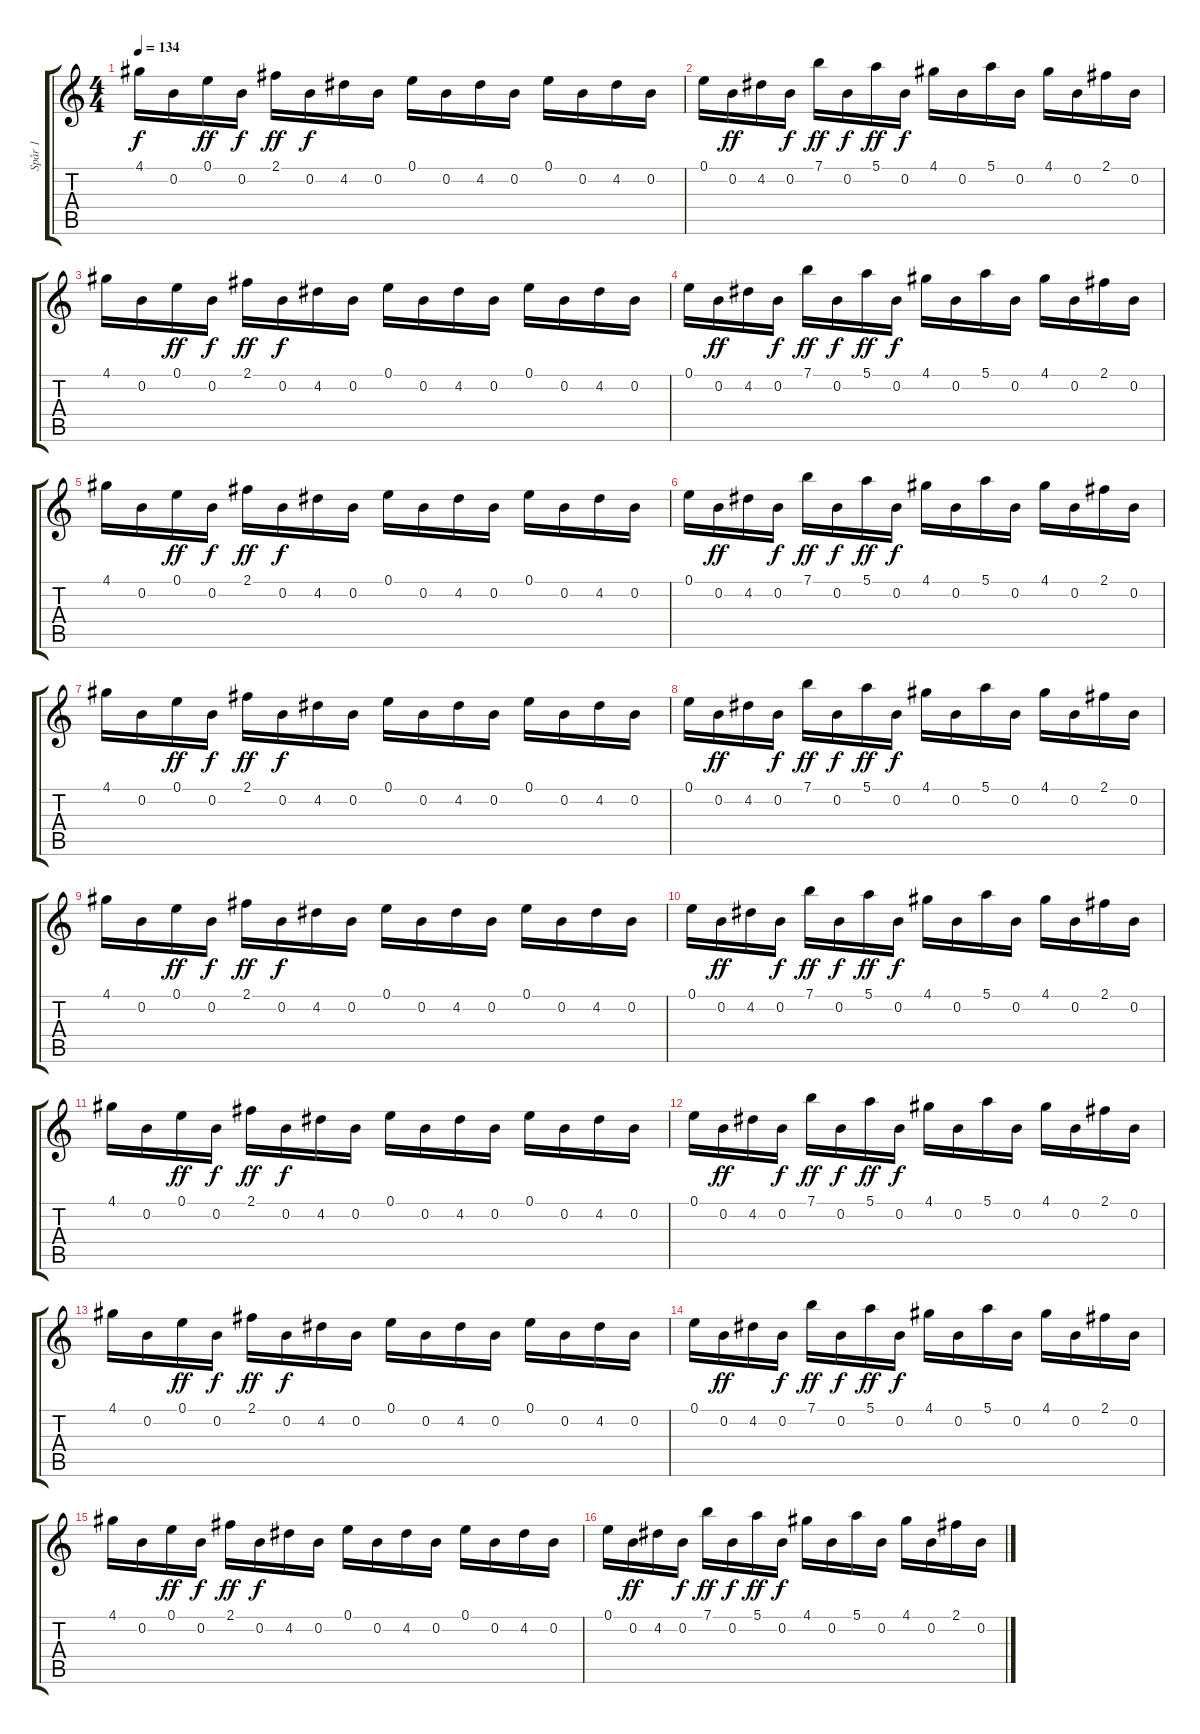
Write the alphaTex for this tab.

\track ("Spår 1" "Spår 1") {instrument overdrivenguitar}
\staff {score tabs}
\tuning (E4 B3 G3 D3 A2 E2) {hide}
\ts (4 4)
\tempo 134
\clef g2
\ks c
4.1.16{dy f} 0.2.16 0.1.16{dy ff} 0.2.16{dy f} 2.1.16{dy ff} 0.2.16{dy f} 4.2.16 0.2.16 0.1.16 0.2.16 4.2.16 0.2.16 0.1.16 0.2.16 4.2.16 0.2.16 |
0.1.16 0.2.16{dy ff} 4.2.16 0.2.16{dy f} 7.1.16{dy ff} 0.2.16{dy f} 5.1.16{dy ff} 0.2.16{dy f} 4.1.16 0.2.16 5.1.16 0.2.16 4.1.16 0.2.16 2.1.16 0.2.16 |
4.1.16 0.2.16 0.1.16{dy ff} 0.2.16{dy f} 2.1.16{dy ff} 0.2.16{dy f} 4.2.16 0.2.16 0.1.16 0.2.16 4.2.16 0.2.16 0.1.16 0.2.16 4.2.16 0.2.16 |
0.1.16 0.2.16{dy ff} 4.2.16 0.2.16{dy f} 7.1.16{dy ff} 0.2.16{dy f} 5.1.16{dy ff} 0.2.16{dy f} 4.1.16 0.2.16 5.1.16 0.2.16 4.1.16 0.2.16 2.1.16 0.2.16 |
4.1.16 0.2.16 0.1.16{dy ff} 0.2.16{dy f} 2.1.16{dy ff} 0.2.16{dy f} 4.2.16 0.2.16 0.1.16 0.2.16 4.2.16 0.2.16 0.1.16 0.2.16 4.2.16 0.2.16 |
0.1.16 0.2.16{dy ff} 4.2.16 0.2.16{dy f} 7.1.16{dy ff volume 9} 0.2.16{dy f} 5.1.16{dy ff} 0.2.16{dy f} 4.1.16 0.2.16 5.1.16 0.2.16 4.1.16 0.2.16 2.1.16 0.2.16 |
4.1.16 0.2.16 0.1.16{dy ff} 0.2.16{dy f} 2.1.16{dy ff} 0.2.16{dy f} 4.2.16 0.2.16 0.1.16 0.2.16 4.2.16 0.2.16 0.1.16 0.2.16 4.2.16 0.2.16 |
0.1.16 0.2.16{dy ff} 4.2.16 0.2.16{dy f} 7.1.16{dy ff} 0.2.16{dy f} 5.1.16{dy ff} 0.2.16{dy f} 4.1.16 0.2.16 5.1.16 0.2.16 4.1.16 0.2.16 2.1.16 0.2.16 |
4.1.16 0.2.16 0.1.16{dy ff} 0.2.16{dy f} 2.1.16{dy ff} 0.2.16{dy f} 4.2.16 0.2.16 0.1.16 0.2.16 4.2.16 0.2.16 0.1.16 0.2.16 4.2.16 0.2.16 |
0.1.16 0.2.16{dy ff} 4.2.16 0.2.16{dy f} 7.1.16{dy ff} 0.2.16{dy f} 5.1.16{dy ff} 0.2.16{dy f} 4.1.16 0.2.16 5.1.16 0.2.16 4.1.16 0.2.16 2.1.16 0.2.16 |
4.1.16 0.2.16 0.1.16{dy ff} 0.2.16{dy f} 2.1.16{dy ff} 0.2.16{dy f} 4.2.16 0.2.16 0.1.16 0.2.16 4.2.16 0.2.16 0.1.16 0.2.16 4.2.16 0.2.16 |
0.1.16 0.2.16{dy ff} 4.2.16 0.2.16{dy f} 7.1.16{dy ff} 0.2.16{dy f} 5.1.16{dy ff} 0.2.16{dy f} 4.1.16 0.2.16 5.1.16 0.2.16 4.1.16 0.2.16 2.1.16 0.2.16 |
4.1.16 0.2.16 0.1.16{dy ff} 0.2.16{dy f} 2.1.16{dy ff} 0.2.16{dy f} 4.2.16 0.2.16 0.1.16 0.2.16 4.2.16 0.2.16 0.1.16 0.2.16 4.2.16 0.2.16 |
0.1.16 0.2.16{dy ff} 4.2.16 0.2.16{dy f} 7.1.16{dy ff} 0.2.16{dy f} 5.1.16{dy ff} 0.2.16{dy f} 4.1.16 0.2.16 5.1.16 0.2.16 4.1.16 0.2.16 2.1.16 0.2.16 |
4.1.16 0.2.16 0.1.16{dy ff} 0.2.16{dy f} 2.1.16{dy ff} 0.2.16{dy f} 4.2.16 0.2.16 0.1.16 0.2.16 4.2.16 0.2.16 0.1.16 0.2.16 4.2.16 0.2.16 |
0.1.16 0.2.16{dy ff} 4.2.16 0.2.16{dy f} 7.1.16{dy ff} 0.2.16{dy f} 5.1.16{dy ff} 0.2.16{dy f} 4.1.16 0.2.16 5.1.16 0.2.16 4.1.16 0.2.16 2.1.16 0.2.16
